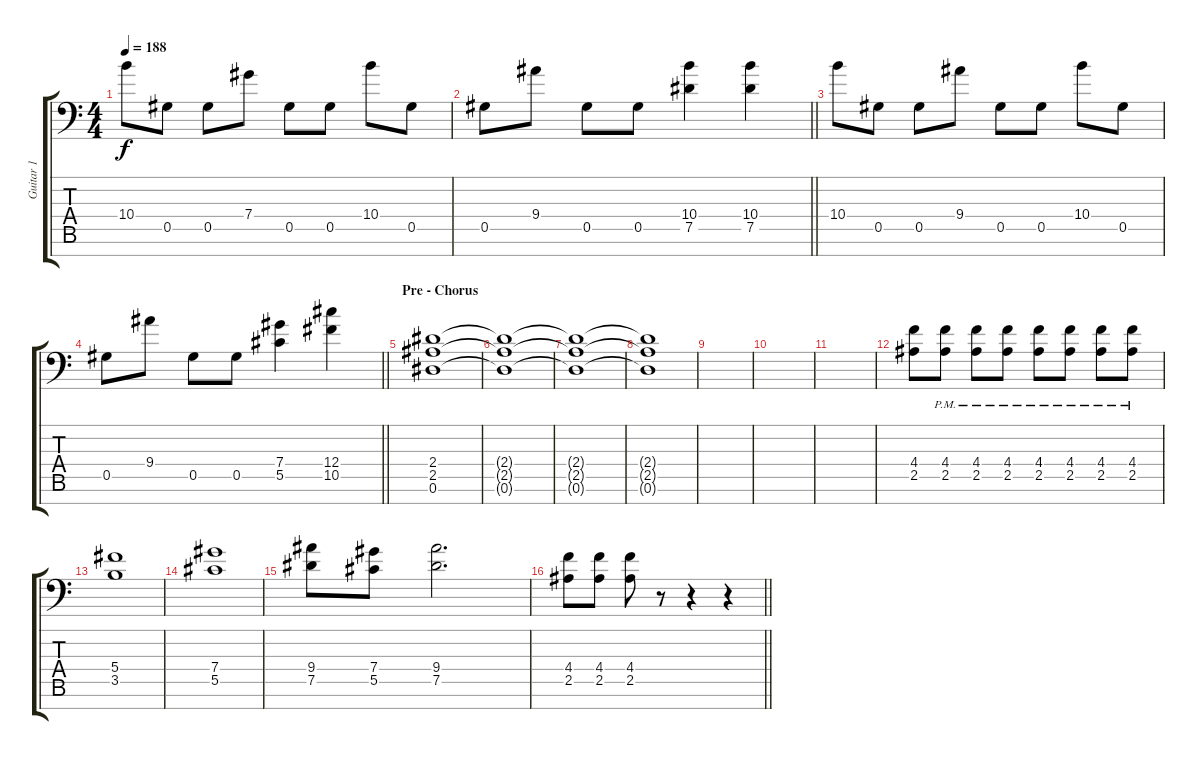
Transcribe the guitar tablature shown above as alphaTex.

\track ("Guitar 1" "Guitar 1") {instrument distortionguitar}
\staff {score tabs}
\tuning (Eb4 Bb3 Gb3 Db3 Ab2 Eb2 Bb1) {hide}
\ts (4 4)
\tempo 188
\clef f4
\ks c
10.4.8{dy f} 0.5.8 0.5.8 7.4.8 0.5.8 0.5.8 10.4.8 0.5.8 |
\barLineRight lightlight
0.5.8 9.4.8 0.5.8 0.5.8 (10.4 7.5).4 (10.4 7.5).4 |
10.4.8 0.5.8 0.5.8 9.4.8 0.5.8 0.5.8 10.4.8 0.5.8 |
\barLineRight lightlight
0.5.8 9.4.8 0.5.8 0.5.8 (7.4 5.5).4 (12.4 10.5).4 |
\section ("" "Pre - Chorus")
(2.4 2.5 0.6).1{volume 0} |
(2.4{t} 2.5{t} 0.6{t}).1 |
(2.4{t} 2.5{t} 0.6{t}).1 |
(2.4{t} 2.5{t} 0.6{t}).1 |
|
|
|
(4.4 2.5).8{volume 13} (4.4{pm} 2.5{pm}).8 (4.4{pm} 2.5{pm}).8 (4.4{pm} 2.5{pm}).8 (4.4{pm} 2.5{pm}).8 (4.4{pm} 2.5{pm}).8 (4.4{pm} 2.5{pm}).8 (4.4{pm} 2.5{pm}).8 |
(5.4 3.5).1 |
(7.4 5.5).1 |
(9.4 7.5).8 (7.4 5.5).8 (9.4 7.5).2{d} |
\barLineRight lightlight
(4.4 2.5).8 (4.4 2.5).8 (4.4 2.5).8 r.8 r.4 r.4
